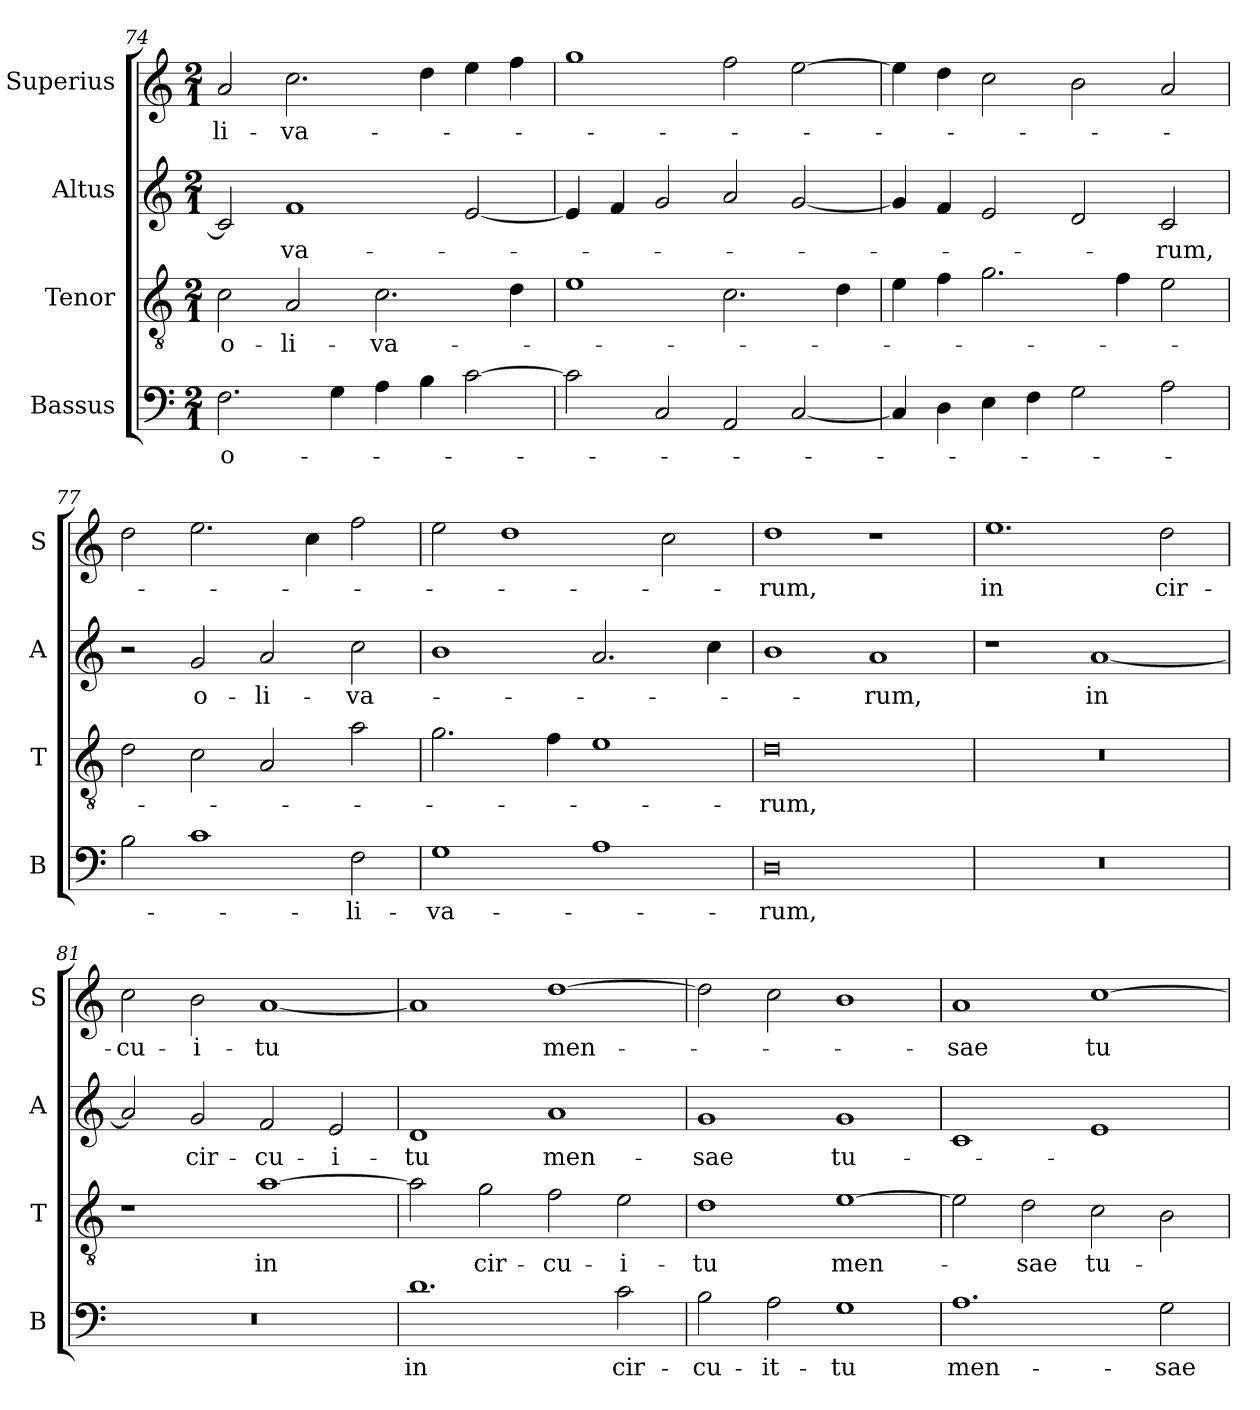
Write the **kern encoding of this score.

**kern	**text	**kern	**text	**kern	**text	**kern	**text
*part4	*part4	*part3	*part3	*part2	*part2	*part1	*part1
*staff4	*staff4	*staff3	*staff3	*staff2	*staff2	*staff1	*staff1
*I"Bassus	*	*I"Tenor	*	*I"Altus	*	*I"Superius	*
*I'B	*	*I'T	*	*I'A	*	*I'S	*
*clefF4	*	*clefGv2	*	*clefG2	*	*clefG2	*
*k[]	*	*k[]	*	*k[]	*	*k[]	*
*C:	*	*C:	*	*C:	*	*C:	*
*M2/1	*	*M2/1	*	*M2/1	*	*M2/1	*
=74	=74	=74	=74	=74	=74	=74	=74
2.F	o-	2c	o-	2c]	.	2a	-li-
.	.	2A	-li-	1f	-va-	2.cc	-va-
4G	.	.	.	.	.	.	.
4A	.	2.c	-va-	.	.	.	.
4B	.	.	.	.	.	4dd	.
[2c	.	.	.	[2e	.	4ee	.
.	.	4d	.	.	.	4ff	.
=75	=75	=75	=75	=75	=75	=75	=75
2c]	.	1e	.	4e]	.	1gg	.
.	.	.	.	4f	.	.	.
2C	.	.	.	2g	.	.	.
2AA	.	2.c	.	2a	.	2ff	.
[2C	.	.	.	[2g	.	[2ee	.
.	.	4d	.	.	.	.	.
=76	=76	=76	=76	=76	=76	=76	=76
4C]	.	4e	.	4g]	.	4ee]	.
4D	.	4f	.	4f	.	4dd	.
4E	.	2.g	.	2e	.	2cc	.
4F	.	.	.	.	.	.	.
2G	.	.	.	2d	.	2b	.
.	.	4f	.	.	.	.	.
2A	.	2e	.	2c	-rum,	2a	.
=77	=77	=77	=77	=77	=77	=77	=77
2B	.	2d	.	2r	.	2dd	.
1c	.	2c	.	2g	o-	2.ee	.
.	.	2A	.	2a	-li-	.	.
.	.	.	.	.	.	4cc	.
2F	-li-	2a	.	2cc	-va-	2ff	.
=78	=78	=78	=78	=78	=78	=78	=78
1G	-va-	2.g	.	1b	.	2ee	.
.	.	.	.	.	.	1dd	.
.	.	4f	.	.	.	.	.
1A	.	1e	.	2.a	.	.	.
.	.	.	.	.	.	2cc	.
.	.	.	.	4cc	.	.	.
=79	=79	=79	=79	=79	=79	=79	=79
0D	-rum,	0d	-rum,	1b	.	1dd	-rum,
.	.	.	.	1a	-rum,	1r	.
=80	=80	=80	=80	=80	=80	=80	=80
0r	.	0r	.	1r	.	1.ee	in
.	.	.	.	[1a	in	.	.
.	.	.	.	.	.	2dd	cir-
=81	=81	=81	=81	=81	=81	=81	=81
0r	.	1r	.	2a]	.	2cc	-cu-
.	.	.	.	2g	cir-	2b	-i-
.	.	[1a	in	2f	-cu-	[1a	-tu
.	.	.	.	2e	-i-	.	.
=82	=82	=82	=82	=82	=82	=82	=82
1.d	in	2a]	.	1d	-tu	1a]	.
.	.	2g	cir-	.	.	.	.
.	.	2f	-cu-	1a	men-	[1dd	men-
2c	cir-	2e	-i-	.	.	.	.
=83	=83	=83	=83	=83	=83	=83	=83
2B	-cu-	1d	-tu	1g	-sae	2dd]	.
2A	-it-	.	.	.	.	2cc	.
1G	-tu	[1e	men-	1g	tu-	1b	.
=84	=84	=84	=84	=84	=84	=84	=84
1.A	men-	2e]	.	1c	.	1a	-sae
.	.	2d	-sae	.	.	.	.
.	.	2c	tu-	1e	.	[1cc	tu-
2G	-sae	2B	.	.	.	.	.
=	=	=	=	=	=	=	=
*-	*-	*-	*-	*-	*-	*-	*-
